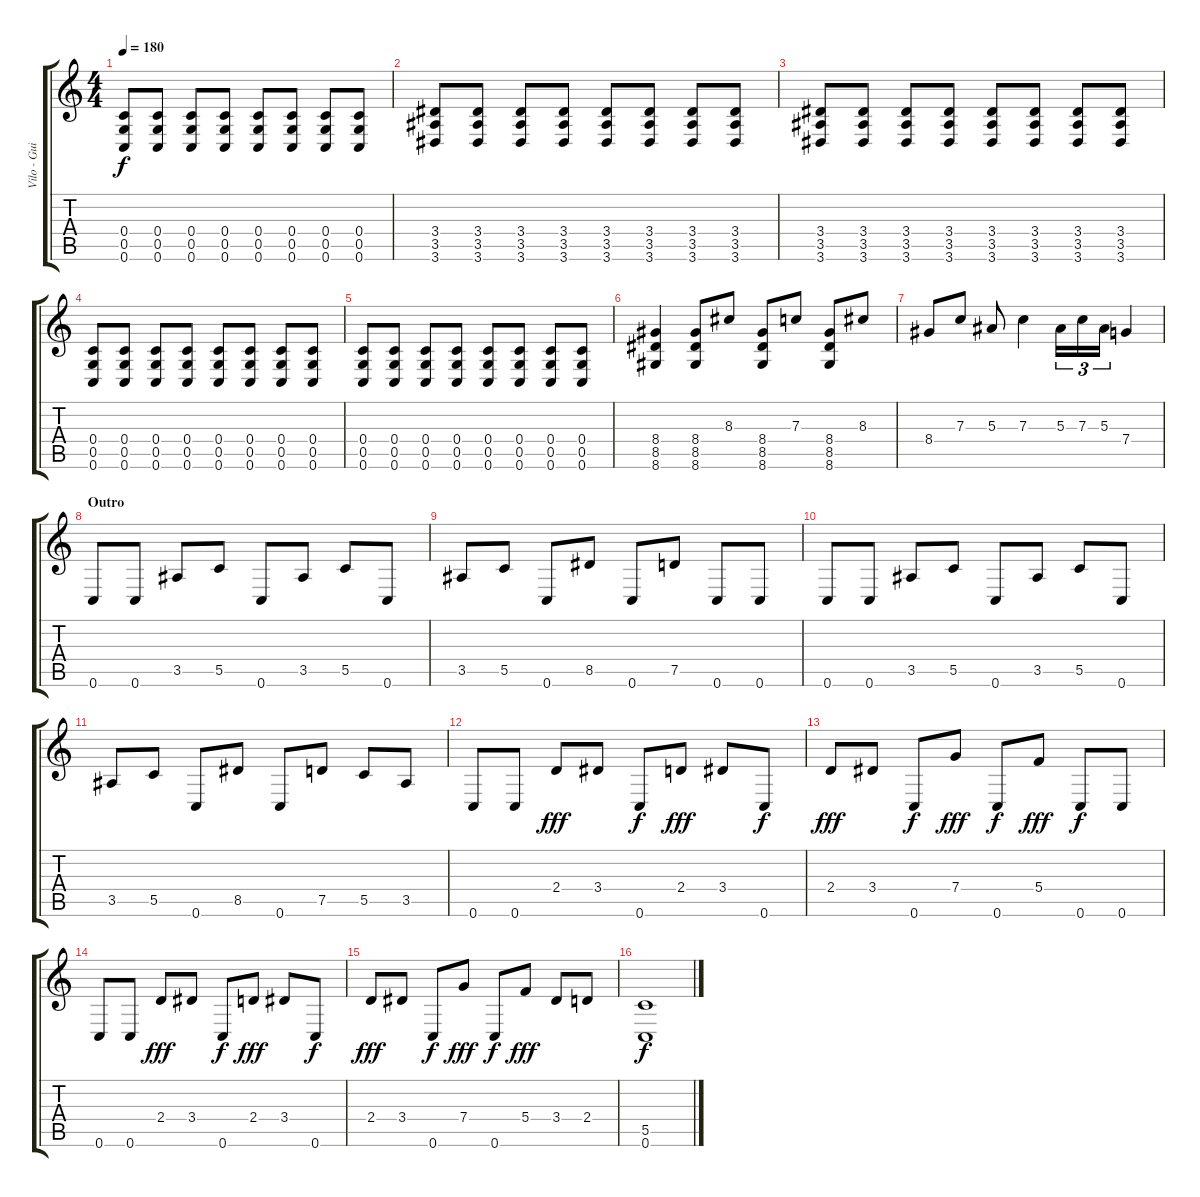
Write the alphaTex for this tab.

\track ("Vilo - Guitar 2 " "Vilo - Gui") {instrument distortionguitar}
\staff {score tabs}
\tuning (D4 A3 F3 C3 G2 C2) {hide}
\ts (4 4)
\tempo 180
\clef g2
\ks c
(0.4 0.5 0.6).8{dy f} (0.4 0.5 0.6).8 (0.4 0.5 0.6).8 (0.4 0.5 0.6).8 (0.4 0.5 0.6).8 (0.4 0.5 0.6).8 (0.4 0.5 0.6).8 (0.4 0.5 0.6).8 |
(3.4 3.5 3.6).8 (3.4 3.5 3.6).8 (3.4 3.5 3.6).8 (3.4 3.5 3.6).8 (3.4 3.5 3.6).8 (3.4 3.5 3.6).8 (3.4 3.5 3.6).8 (3.4 3.5 3.6).8 |
(3.4 3.5 3.6).8 (3.4 3.5 3.6).8 (3.4 3.5 3.6).8 (3.4 3.5 3.6).8 (3.4 3.5 3.6).8 (3.4 3.5 3.6).8 (3.4 3.5 3.6).8 (3.4 3.5 3.6).8 |
(0.4 0.5 0.6).8 (0.4 0.5 0.6).8 (0.4 0.5 0.6).8 (0.4 0.5 0.6).8 (0.4 0.5 0.6).8 (0.4 0.5 0.6).8 (0.4 0.5 0.6).8 (0.4 0.5 0.6).8 |
(0.4 0.5 0.6).8 (0.4 0.5 0.6).8 (0.4 0.5 0.6).8 (0.4 0.5 0.6).8 (0.4 0.5 0.6).8 (0.4 0.5 0.6).8 (0.4 0.5 0.6).8 (0.4 0.5 0.6).8 |
(8.4 8.5 8.6).4 (8.4 8.5 8.6).8 8.3.8 (8.4 8.5 8.6).8 7.3.8 (8.4 8.5 8.6).8 8.3.8 |
8.4.8 7.3.8 5.3.8 7.3.4 5.3.16{tu (3 2)} 7.3.16{tu (3 2)} 5.3.16{tu (3 2)} 7.4.4 |
\section ("" "Outro")
0.6.8 0.6.8 3.5.8 5.5.8 0.6.8 3.5.8 5.5.8 0.6.8 |
3.5.8 5.5.8 0.6.8 8.5.8 0.6.8 7.5.8 0.6.8 0.6.8 |
0.6.8 0.6.8 3.5.8 5.5.8 0.6.8 3.5.8 5.5.8 0.6.8 |
3.5.8 5.5.8 0.6.8 8.5.8 0.6.8 7.5.8 5.5.8 3.5.8 |
0.6.8 0.6.8 2.4.8{dy fff} 3.4.8 0.6.8{dy f} 2.4.8{dy fff} 3.4.8 0.6.8{dy f} |
2.4.8{dy fff} 3.4.8 0.6.8{dy f} 7.4.8{dy fff} 0.6.8{dy f} 5.4.8{dy fff} 0.6.8{dy f} 0.6.8 |
0.6.8 0.6.8 2.4.8{dy fff} 3.4.8 0.6.8{dy f} 2.4.8{dy fff} 3.4.8 0.6.8{dy f} |
2.4.8{dy fff} 3.4.8 0.6.8{dy f} 7.4.8{dy fff} 0.6.8{dy f} 5.4.8{dy fff} 3.4.8 2.4.8 |
(5.5 0.6).1{dy f}
